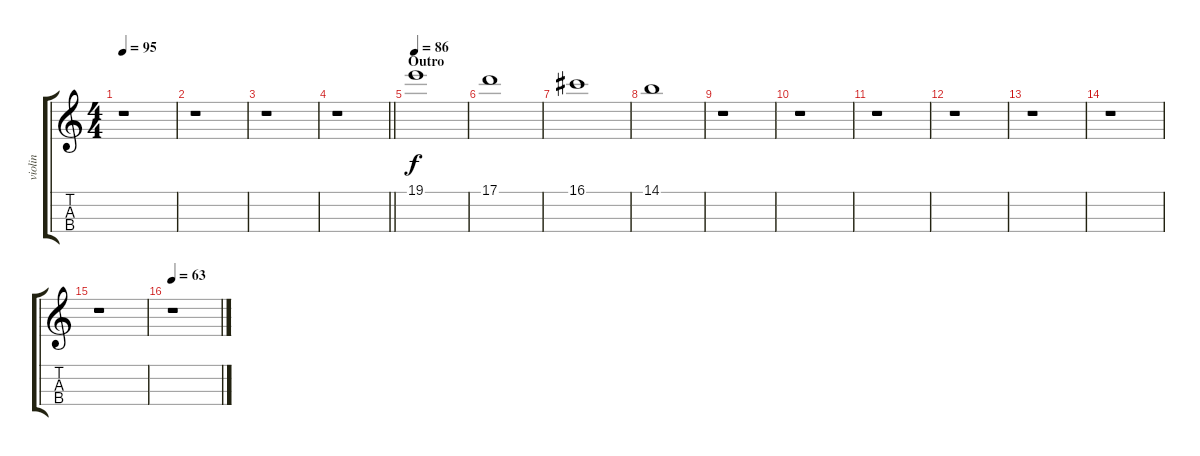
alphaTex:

\track ("violin" "violin") {instrument tremolostrings}
\staff {score tabs}
\tuning (A4 D4 G3 C3) {hide}
\ts (4 4)
\tempo 95
\clef g2
\ks c
r.1{dy f} |
r.1 |
r.1 |
\barLineRight lightlight
r.1 |
\section ("" "Outro")
\tempo 86
19.1.1 |
17.1.1 |
16.1.1 |
14.1.1{volume 0} |
r.1 |
r.1 |
r.1 |
r.1 |
r.1 |
r.1 |
r.1 |
\tempo 63
r.1
